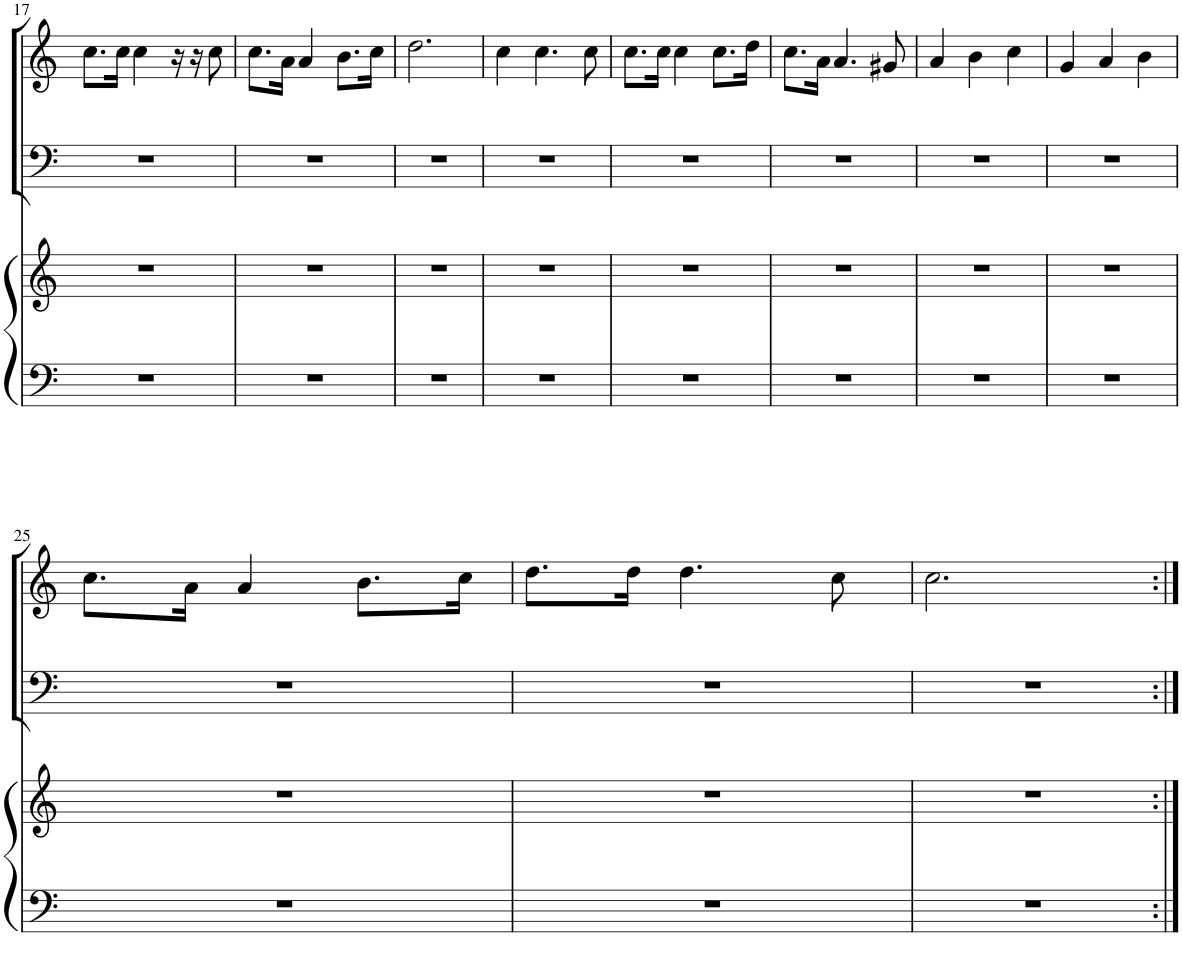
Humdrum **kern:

**kern	**kern	**kern	**kern
*part3	*part3	*part2	*part1
*staff4	*staff3	*staff2	*staff1
*I"Piano	*	*I"T B	*I"S A
*I'Pno	*	*	*
!!LO:PB:g=z
*clefF4	*clefG2	*clefF4	*clefG2
*k[]	*k[]	*k[]	*k[]
*M3/4	*M3/4	*M3/4	*M3/4
=17	=17	=17	=17
2.r	2.r	2.r	8.cc\L
.	.	.	16cc\Jk
.	.	.	4cc\
.	.	.	16r
.	.	.	16r
.	.	.	8cc\
=18	=18	=18	=18
2.r	2.r	2.r	8.cc\L
.	.	.	16a\Jk
.	.	.	4a/
.	.	.	8.b\L
.	.	.	16cc\Jk
=19	=19	=19	=19
2.r	2.r	2.r	2.dd\
=20	=20	=20	=20
2.r	2.r	2.r	4cc\
.	.	.	4.cc\
.	.	.	8cc\
=21	=21	=21	=21
2.r	2.r	2.r	8.cc\L
.	.	.	16cc\Jk
.	.	.	4cc\
.	.	.	8.cc\L
.	.	.	16dd\Jk
=22	=22	=22	=22
2.r	2.r	2.r	8.cc\L
.	.	.	16a\Jk
.	.	.	4.a/
.	.	.	8g#X/
=23	=23	=23	=23
2.r	2.r	2.r	4a/
.	.	.	4b\
.	.	.	4cc\
=24	=24	=24	=24
2.r	2.r	2.r	4g/
.	.	.	4a/
.	.	.	4b\
!!LO:LB:g=z
=25	=25	=25	=25
2.r	2.r	2.r	8.cc\L
.	.	.	16a\Jk
.	.	.	4a/
.	.	.	8.b\L
.	.	.	16cc\Jk
=26	=26	=26	=26
2.r	2.r	2.r	8.dd\L
.	.	.	16dd\Jk
.	.	.	4.dd\
.	.	.	8cc\
=27	=27	=27	=27
2.r	2.r	2.r	2.cc\
=:|!	=:|!	=:|!	=:|!
*-	*-	*-	*-
